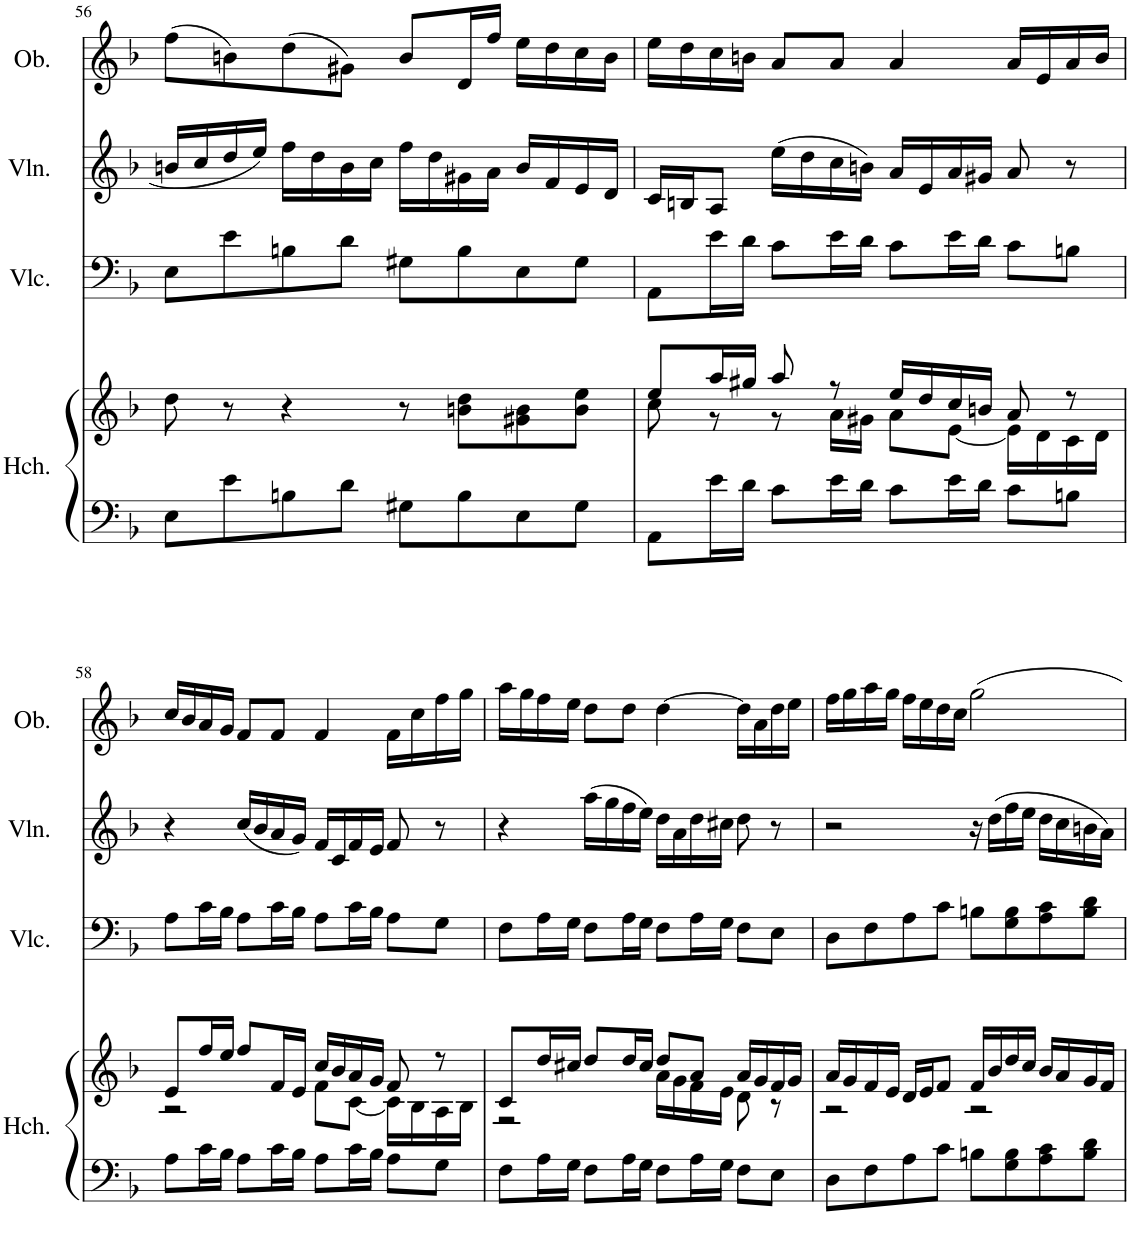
**kern	**kern	**kern	**kern	**kern
*part4	*part4	*part3	*part2	*part1
*staff5	*staff4	*staff3	*staff2	*staff1
*I"Harpsichord	*	*I"Violoncello	*I"Violin	*I"Oboe
*I'Hch.	*	*I'Vlc.	*I'Vln.	*I'Ob.
!!LO:PB:g=z
*clefF4	*clefG2	*clefF4	*clefG2	*clefG2
*k[b-]	*k[b-]	*k[b-]	*k[b-]	*k[b-]
*M4/4	*M4/4	*M4/4	*M4/4	*M4/4
*met(c)	*met(c)	*met(c)	*met(c)	*met(c)
=56	=56	=56	=56	=56
8E\L	8dd\	8E\L	16bn/LL	(8ff\L
.	.	.	16cc/	.
8e\	8r	8e\	16dd/	8bn\)
.	.	.	16ee/JJ	.
8Bn\	4r	8Bn\	16ff\LL	(8dd\
.	.	.	16dd\	.
8d\J	.	8d\J	16b\	8g#X\J)
.	.	.	16cc\JJ	.
8G#X\L	8r	8G#X\L	16ff\LL	8b/L
.	.	.	16dd\	.
8B\	8bn\ 8dd\L	8B\	16g#X\	16d/L
.	.	.	16a\JJ	16ff/JJ
8E\	8g#X\ 8b\	8E\	16b/LL	16ee\LL
.	.	.	16f/	16dd\
8G#\J	8b\ 8ee\J	8G#\J	16e/	16cc\
.	.	.	16d/JJ	16b\JJ
=57	=57	=57	=57	=57
*	*^	*	*	*
8AA\L	8ee/L	8cc\	8AA\L	16c/LL	16ee\LL
.	.	.	.	16Bn/J	16dd\
16e\L	16aa/L	8r	16e\L	8A/J	16cc\
16d\JJ	16gg#X/JJ	.	16d\JJ	.	16bn\JJ
8c\L	8aa/	8r	8c\L	(16ee\LL	8a/L
.	.	.	.	16dd\	.
16e\L	8r	16a\LL	16e\L	16cc\	8a/J
16d\JJ	.	16g#X\JJ	16d\JJ	16bn\JJ)	.
8c\L	16ee/LL	8a\L	8c\L	16a/LL	4a/
.	16dd/	.	.	16e/	.
16e\L	16cc/	[8e\J	16e\L	16a/	.
16d\JJ	16bn/JJ	.	16d\JJ	16g#X/JJ	.
8c\L	8a/	16e\LL]	8c\L	8a/	16a/LL
.	.	16d\	.	.	16e/
8Bn\J	8r	16c\	8Bn\J	8r	16a/
.	.	16d\JJ	.	.	16b/JJ
!!LO:LB:g=z
=58	=58	=58	=58	=58	=58
8A\L	8e/L	2r	8A\L	4r	16cc/LL
.	.	.	.	.	16b-/
16c\L	16ff/L	.	16c\L	.	16a/
16B-\JJ	16ee/JJ	.	16B-\JJ	.	16g/JJ
8A\L	8ff/L	.	8A\L	(16cc/LL	8f/L
.	.	.	.	16b-/	.
16c\L	16f/L	.	16c\L	16a/	8f/J
16B-\JJ	16e/JJ	.	16B-\JJ	16g/JJ)	.
8A\L	16cc/LL	8f\L	8A\L	16f/LL	4f/
.	16b-/	.	.	16c/	.
16c\L	16a/	[8c\J	16c\L	16f/	.
16B-\JJ	16g/JJ	.	16B-\JJ	16e/JJ	.
8A\L	8f/	16c\LL]	8A\L	8f/	16f\LL
.	.	16B-\	.	.	16cc\
8G\J	8r	16A\	8G\J	8r	16ff\
.	.	16B-\JJ	.	.	16gg\JJ
=59	=59	=59	=59	=59	=59
8F\L	8c/L	2r	8F\L	4r	16aa\LL
.	.	.	.	.	16gg\
16A\L	16dd/L	.	16A\L	.	16ff\
16G\JJ	16cc#X/JJ	.	16G\JJ	.	16ee\JJ
8F\L	8dd/L	.	8F\L	(16aa\LL	8dd\L
.	.	.	.	16gg\	.
16A\L	16dd/L	.	16A\L	16ff\	8dd\J
16G\JJ	16cc#/JJ	.	16G\JJ	16ee\JJ)	.
8F\L	8dd/L	16a\LL	8F\L	16dd\LL	[4dd\
.	.	16g\	.	16a\	.
16A\L	8a/J	16f\	16A\L	16dd\	.
16G\JJ	.	16e\JJ	16G\JJ	16cc#X\JJ	.
8F\L	16a/LL	8d\	8F\L	8dd\	16dd\LL]
.	16g/	.	.	.	16a\
8E\J	16f/	8r	8E\J	8r	16dd\
.	16g/JJ	.	.	.	16ee\JJ
=60	=60	=60	=60	=60	=60
8D\L	16a/LL	2r	8D\L	2r	16ff\LL
.	16g/	.	.	.	16gg\
8F\	16f/	.	8F\	.	16aa\
.	16e/JJ	.	.	.	16gg\JJ
8A\	16d/LL	.	8A\	.	16ff\LL
.	16e/J	.	.	.	16ee\
8c\J	8f/J	.	8c\J	.	16dd\
.	.	.	.	.	16cc\JJ
8Bn\L	16f/LL	2r	8Bn\L	16r	2gg\
.	16b-/	.	.	(16dd\LL	.
8G\ 8B\	16dd/	.	8G\ 8B\	16ff\	.
.	16cc/JJ	.	.	16ee\JJ	.
8A\ 8c\	16b-/LL	.	8A\ 8c\	16dd\LL	.
.	16a/	.	.	16cc\	.
8B\ 8d\J	16g/	.	8B\ 8d\J	16bn\	.
.	16f/JJ	.	.	16a\JJ)	.
*	*v	*v	*	*	*
=	=	=	=	=
*-	*-	*-	*-	*-
